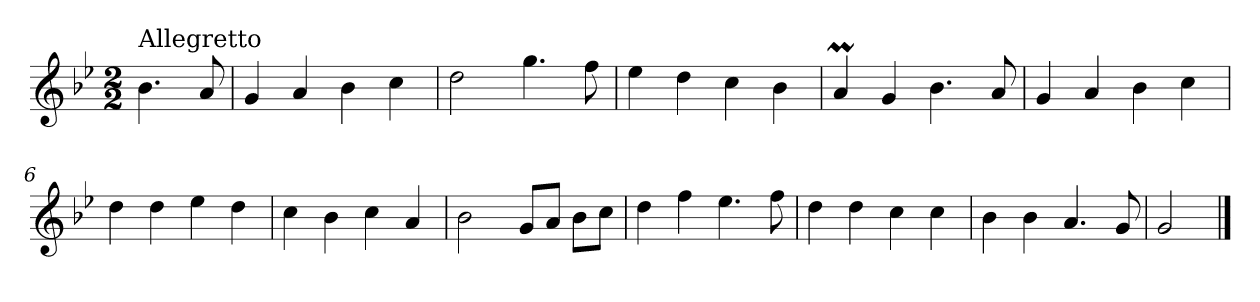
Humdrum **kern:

**kern
*part1
*staff1
*clefG2
*k[b-e-]
*g:
*M2/2
=
!LO:TX:a:t=Allegretto
4.b-\
8a/
=1
4g/
4a/
4b-\
4cc\
=2
2dd\
4.gg\
8ff\
=3
4ee-\
4dd\
4cc\
4b-\
=4
4am/
4g/
4.b-\
8a/
=5
4g/
4a/
4b-\
4cc\
!!LO:LB:g=z
=6
4dd\
4dd\
4ee-\
4dd\
=7
4cc\
4b-\
4cc\
4a/
=8
2b-\
8g/L
8a/J
8b-\L
8cc\J
=9
4dd\
4ff\
4.ee-\
8ff\
=10
4dd\
4dd\
4cc\
4cc\
=11
4b-\
4b-\
4.a/
8g/
!!LO:LB:g=z
=12
2g/
==
*-
